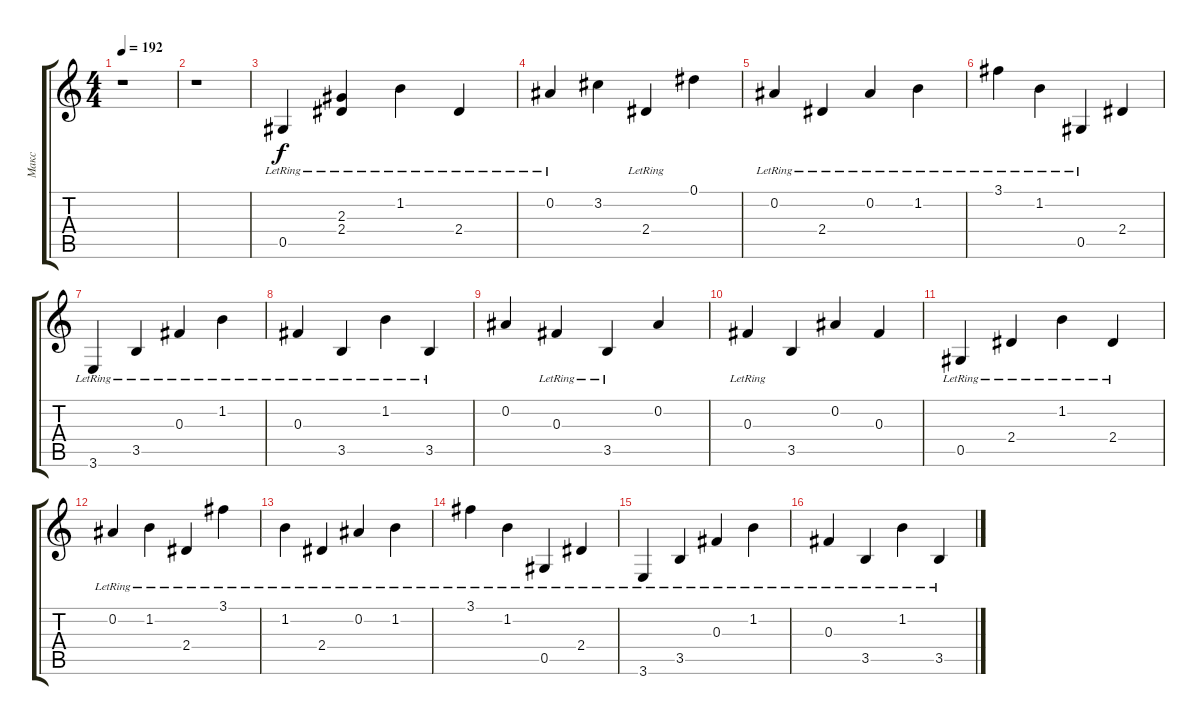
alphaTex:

\track ("Макс" "Макс") {instrument acousticguitarsteel}
\staff {score tabs}
\tuning (Eb4 Bb3 Gb3 Db3 Ab2 Db2) {hide}
\ts (4 4)
\tempo 192
\clef g2
\ks c
r.1{dy f instrument acousticguitarsteel} |
r.1 |
0.5{lr}.4 (2.3 2.4{lr}).4 1.2{lr}.4 2.4{lr}.4 |
0.2{lr}.4 3.2.4 2.4{lr}.4 0.1.4 |
0.2{lr}.4 2.4{lr}.4 0.2{lr}.4 1.2{lr}.4 |
3.1{lr}.4 1.2{lr}.4 0.5{lr}.4 2.4.4 |
3.6{lr}.4 3.5{lr}.4 0.3{lr}.4 1.2{lr}.4 |
0.3{lr}.4 3.5{lr}.4 1.2{lr}.4 3.5{lr}.4 |
0.2.4 0.3{lr}.4 3.5{lr}.4 0.2.4 |
0.3{lr}.4 3.5.4 0.2.4 0.3.4 |
0.5{lr}.4 2.4{lr}.4 1.2{lr}.4 2.4{lr}.4 |
0.2{lr}.4 1.2{lr}.4 2.4{lr}.4 3.1{lr}.4 |
1.2{lr}.4 2.4{lr}.4 0.2{lr}.4 1.2{lr}.4 |
3.1{lr}.4 1.2{lr}.4 0.5{lr}.4 2.4{lr}.4 |
3.6{lr}.4 3.5{lr}.4 0.3{lr}.4 1.2{lr}.4 |
0.3{lr}.4 3.5{lr}.4 1.2{lr}.4 3.5{lr}.4
